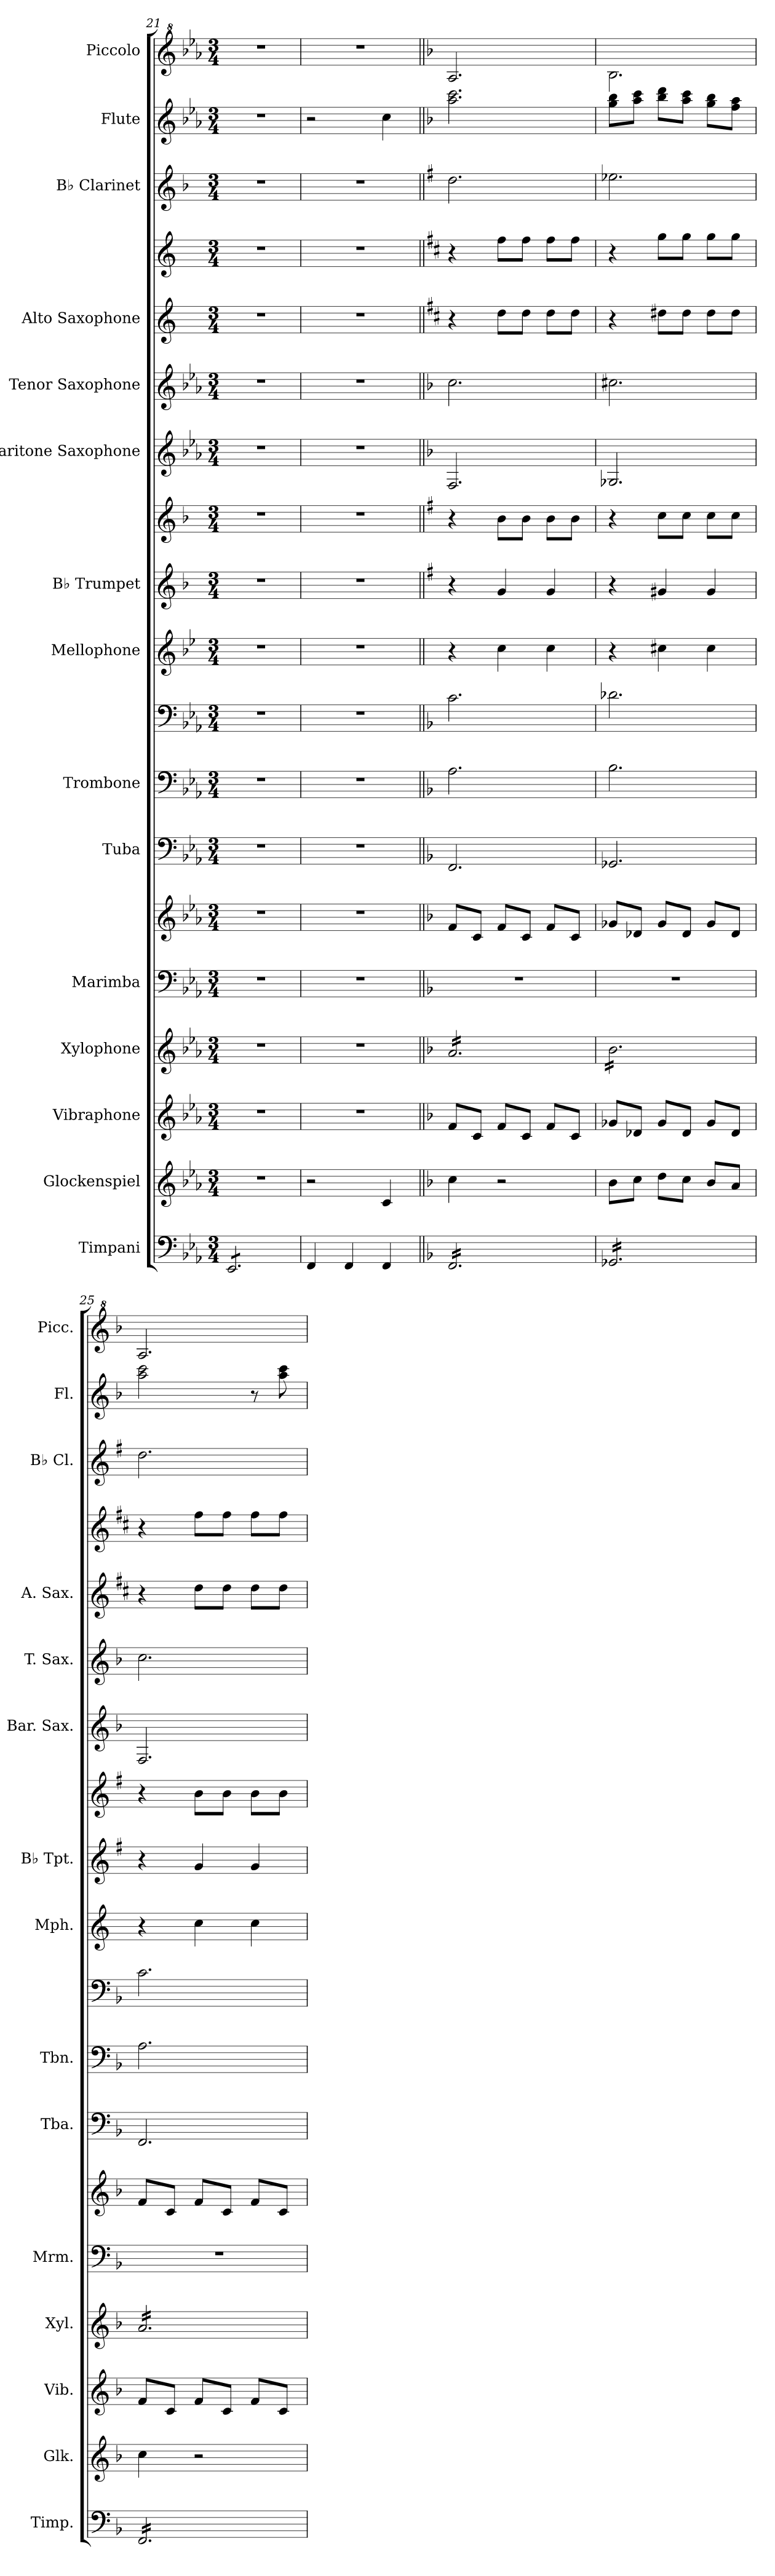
**kern	**kern	**kern	**kern	**kern	**kern	**kern	**kern	**kern	**kern	**kern	**kern	**kern	**kern	**kern	**kern	**kern	**kern	**kern
*part15	*part14	*part13	*part12	*part11	*part11	*part10	*part9	*part9	*part8	*part7	*part7	*part6	*part5	*part4	*part4	*part3	*part2	*part1
*staff19	*staff18	*staff17	*staff16	*staff15	*staff14	*staff13	*staff12	*staff11	*staff10	*staff9	*staff8	*staff7	*staff6	*staff5	*staff4	*staff3	*staff2	*staff1
*I"Timpani	*I"Glockenspiel	*I"Vibraphone	*I"Xylophone	*I"Marimba	*	*I"Tuba	*I"Trombone	*	*I"Mellophone	*I"B♭ Trumpet	*	*I"Baritone Saxophone	*I"Tenor Saxophone	*I"Alto Saxophone	*	*I"B♭ Clarinet	*I"Flute	*I"Piccolo
*I'Timp.	*I'Glk.	*I'Vib.	*I'Xyl.	*I'Mrm.	*	*I'Tba.	*I'Tbn.	*	*I'Mph.	*I'B♭ Tpt.	*	*I'Bar. Sax.	*I'T. Sax.	*I'A. Sax.	*	*I'B♭ Cl.	*I'Fl.	*I'Picc.
*clefF4	*clefG2	*clefG2	*clefG2	*clefF4	*clefG2	*clefF4	*clefF4	*clefF4	*clefG2	*clefG2	*clefG2	*clefG2	*clefG2	*clefG2	*clefG2	*clefG2	*clefG2	*clefG^2
*	*ITrd-14c-24	*	*ITrd-7c-12	*	*	*	*	*	*ITrd4c7	*ITrd1c2	*ITrd1c2	*ITrd12c21	*ITrd8c14	*ITrd5c9	*ITrd5c9	*ITrd1c2	*	*ITrd-7c-12
*k[b-e-a-]	*k[b-e-a-]	*k[b-e-a-]	*k[b-e-a-]	*k[b-e-a-]	*k[b-e-a-]	*k[b-e-a-]	*k[b-e-a-]	*k[b-e-a-]	*k[b-e-a-]	*k[b-e-a-]	*k[b-e-a-]	*k[b-e-a-]	*k[b-e-a-]	*k[b-e-a-]	*k[b-e-a-]	*k[b-e-a-]	*k[b-e-a-]	*k[b-e-a-]
*M3/4	*M3/4	*M3/4	*M3/4	*M3/4	*M3/4	*M3/4	*M3/4	*M3/4	*M3/4	*M3/4	*M3/4	*M3/4	*M3/4	*M3/4	*M3/4	*M3/4	*M3/4	*M3/4
=21	=21	=21	=21	=21	=21	=21	=21	=21	=21	=21	=21	=21	=21	=21	=21	=21	=21	=21
*tremolo	*	*	*	*	*	*	*	*	*	*	*	*	*	*	*	*	*	*
8EE-/L	2.r	2.r	2.r	2.r	2.r	2.r	2.r	2.r	2.r	2.r	2.r	2.r	2.r	2.r	2.r	2.r	2.r	2.r
8EE-/	.	.	.	.	.	.	.	.	.	.	.	.	.	.	.	.	.	.
8EE-/	.	.	.	.	.	.	.	.	.	.	.	.	.	.	.	.	.	.
8EE-/	.	.	.	.	.	.	.	.	.	.	.	.	.	.	.	.	.	.
8EE-/	.	.	.	.	.	.	.	.	.	.	.	.	.	.	.	.	.	.
8EE-/J	.	.	.	.	.	.	.	.	.	.	.	.	.	.	.	.	.	.
*Xtremolo	*	*	*	*	*	*	*	*	*	*	*	*	*	*	*	*	*	*
=22	=22	=22	=22	=22	=22	=22	=22	=22	=22	=22	=22	=22	=22	=22	=22	=22	=22	=22
4FF/	2r	2.r	2.r	2.r	2.r	2.r	2.r	2.r	2.r	2.r	2.r	2.r	2.r	2.r	2.r	2.r	2r	2.r
4FF/	.	.	.	.	.	.	.	.	.	.	.	.	.	.	.	.	.	.
4FF/	4ccc/	.	.	.	.	.	.	.	.	.	.	.	.	.	.	.	4cc\	.
!!LO:PB:g=z
=23||	=23||	=23||	=23||	=23||	=23||	=23||	=23||	=23||	=23||	=23||	=23||	=23||	=23||	=23||	=23||	=23||	=23||	=23||
*k[b-]	*k[b-]	*k[b-]	*k[b-]	*k[b-]	*k[b-]	*k[b-]	*k[b-]	*k[b-]	*k[b-]	*k[b-]	*k[b-]	*k[b-]	*k[b-]	*k[b-]	*k[b-]	*k[b-]	*k[b-]	*k[b-]
*tremolo	*	*	*	*	*	*	*	*	*	*	*	*	*	*	*	*	*	*
*	*	*	*tremolo	*	*	*	*	*	*	*	*	*	*	*	*	*	*	*
16FF/LL	4cccc\	8f/L	16aa/LL	2.r	8f/L	2.FF/	2.A\	2.c\	4r	4r	4r	2.FF/	2.c\	4r	4r	2.cc\	2.aa\ 2.ccc\	2.aa/
16FF/	.	.	16aa/	.	.	.	.	.	.	.	.	.	.	.	.	.	.	.
16FF/	.	8c/J	16aa/	.	8c/J	.	.	.	.	.	.	.	.	.	.	.	.	.
16FF/	.	.	16aa/	.	.	.	.	.	.	.	.	.	.	.	.	.	.	.
16FF/	2r	8f/L	16aa/	.	8f/L	.	.	.	4f\	4f/	8a\L	.	.	8f\L	8a\L	.	.	.
16FF/	.	.	16aa/	.	.	.	.	.	.	.	.	.	.	.	.	.	.	.
16FF/	.	8c/J	16aa/	.	8c/J	.	.	.	.	.	8a\J	.	.	8f\J	8a\J	.	.	.
16FF/	.	.	16aa/	.	.	.	.	.	.	.	.	.	.	.	.	.	.	.
16FF/	.	8f/L	16aa/	.	8f/L	.	.	.	4f\	4f/	8a\L	.	.	8f\L	8a\L	.	.	.
16FF/	.	.	16aa/	.	.	.	.	.	.	.	.	.	.	.	.	.	.	.
16FF/	.	8c/J	16aa/	.	8c/J	.	.	.	.	.	8a\J	.	.	8f\J	8a\J	.	.	.
16FF/JJ	.	.	16aa/JJ	.	.	.	.	.	.	.	.	.	.	.	.	.	.	.
=24	=24	=24	=24	=24	=24	=24	=24	=24	=24	=24	=24	=24	=24	=24	=24	=24	=24	=24
16GG-X/LL	8bbb-\L	8g-X/L	16bb-\LL	2.r	8g-X/L	2.GG-X/	2.B-\	2.d-X\	4r	4r	4r	2.GG-X/	2.c#X\	4r	4r	2.dd-X\	8gg\ 8bb-\L	2.bb-\
16GG-X/	.	.	16bb-\	.	.	.	.	.	.	.	.	.	.	.	.	.	.	.
16GG-X/	8cccc\J	8d-X/J	16bb-\	.	8d-X/J	.	.	.	.	.	.	.	.	.	.	.	8aa\ 8ccc\J	.
16GG-X/	.	.	16bb-\	.	.	.	.	.	.	.	.	.	.	.	.	.	.	.
16GG-X/	8dddd\L	8g-/L	16bb-\	.	8g-/L	.	.	.	4f#X\	4f#X/	8b-\L	.	.	8f#X\L	8b-\L	.	8bb-\ 8ddd\L	.
16GG-X/	.	.	16bb-\	.	.	.	.	.	.	.	.	.	.	.	.	.	.	.
16GG-X/	8cccc\J	8d-/J	16bb-\	.	8d-/J	.	.	.	.	.	8b-\J	.	.	8f#\J	8b-\J	.	8aa\ 8ccc\J	.
16GG-X/	.	.	16bb-\	.	.	.	.	.	.	.	.	.	.	.	.	.	.	.
16GG-X/	8bbb-/L	8g-/L	16bb-\	.	8g-/L	.	.	.	4f#\	4f#/	8b-\L	.	.	8f#\L	8b-\L	.	8gg\ 8bb-\L	.
16GG-X/	.	.	16bb-\	.	.	.	.	.	.	.	.	.	.	.	.	.	.	.
16GG-X/	8aaa/J	8d-/J	16bb-\	.	8d-/J	.	.	.	.	.	8b-\J	.	.	8f#\J	8b-\J	.	8ff\ 8aa\J	.
16GG-X/JJ	.	.	16bb-\JJ	.	.	.	.	.	.	.	.	.	.	.	.	.	.	.
=25	=25	=25	=25	=25	=25	=25	=25	=25	=25	=25	=25	=25	=25	=25	=25	=25	=25	=25
16FF/LL	4cccc\	8f/L	16aa/LL	2.r	8f/L	2.FF/	2.A\	2.c\	4r	4r	4r	2.FF/	2.c\	4r	4r	2.cc\	2aa\ 2ccc\	2.aa/
16FF/	.	.	16aa/	.	.	.	.	.	.	.	.	.	.	.	.	.	.	.
16FF/	.	8c/J	16aa/	.	8c/J	.	.	.	.	.	.	.	.	.	.	.	.	.
16FF/	.	.	16aa/	.	.	.	.	.	.	.	.	.	.	.	.	.	.	.
16FF/	2r	8f/L	16aa/	.	8f/L	.	.	.	4f\	4f/	8a\L	.	.	8f\L	8a\L	.	.	.
16FF/	.	.	16aa/	.	.	.	.	.	.	.	.	.	.	.	.	.	.	.
16FF/	.	8c/J	16aa/	.	8c/J	.	.	.	.	.	8a\J	.	.	8f\J	8a\J	.	.	.
16FF/	.	.	16aa/	.	.	.	.	.	.	.	.	.	.	.	.	.	.	.
16FF/	.	8f/L	16aa/	.	8f/L	.	.	.	4f\	4f/	8a\L	.	.	8f\L	8a\L	.	8r	.
16FF/	.	.	16aa/	.	.	.	.	.	.	.	.	.	.	.	.	.	.	.
16FF/	.	8c/J	16aa/	.	8c/J	.	.	.	.	.	8a\J	.	.	8f\J	8a\J	.	8aa\ 8ccc\	.
16FF/JJ	.	.	16aa/JJ	.	.	.	.	.	.	.	.	.	.	.	.	.	.	.
*	*	*	*Xtremolo	*	*	*	*	*	*	*	*	*	*	*	*	*	*	*
*Xtremolo	*	*	*	*	*	*	*	*	*	*	*	*	*	*	*	*	*	*
=	=	=	=	=	=	=	=	=	=	=	=	=	=	=	=	=	=	=
*-	*-	*-	*-	*-	*-	*-	*-	*-	*-	*-	*-	*-	*-	*-	*-	*-	*-	*-
